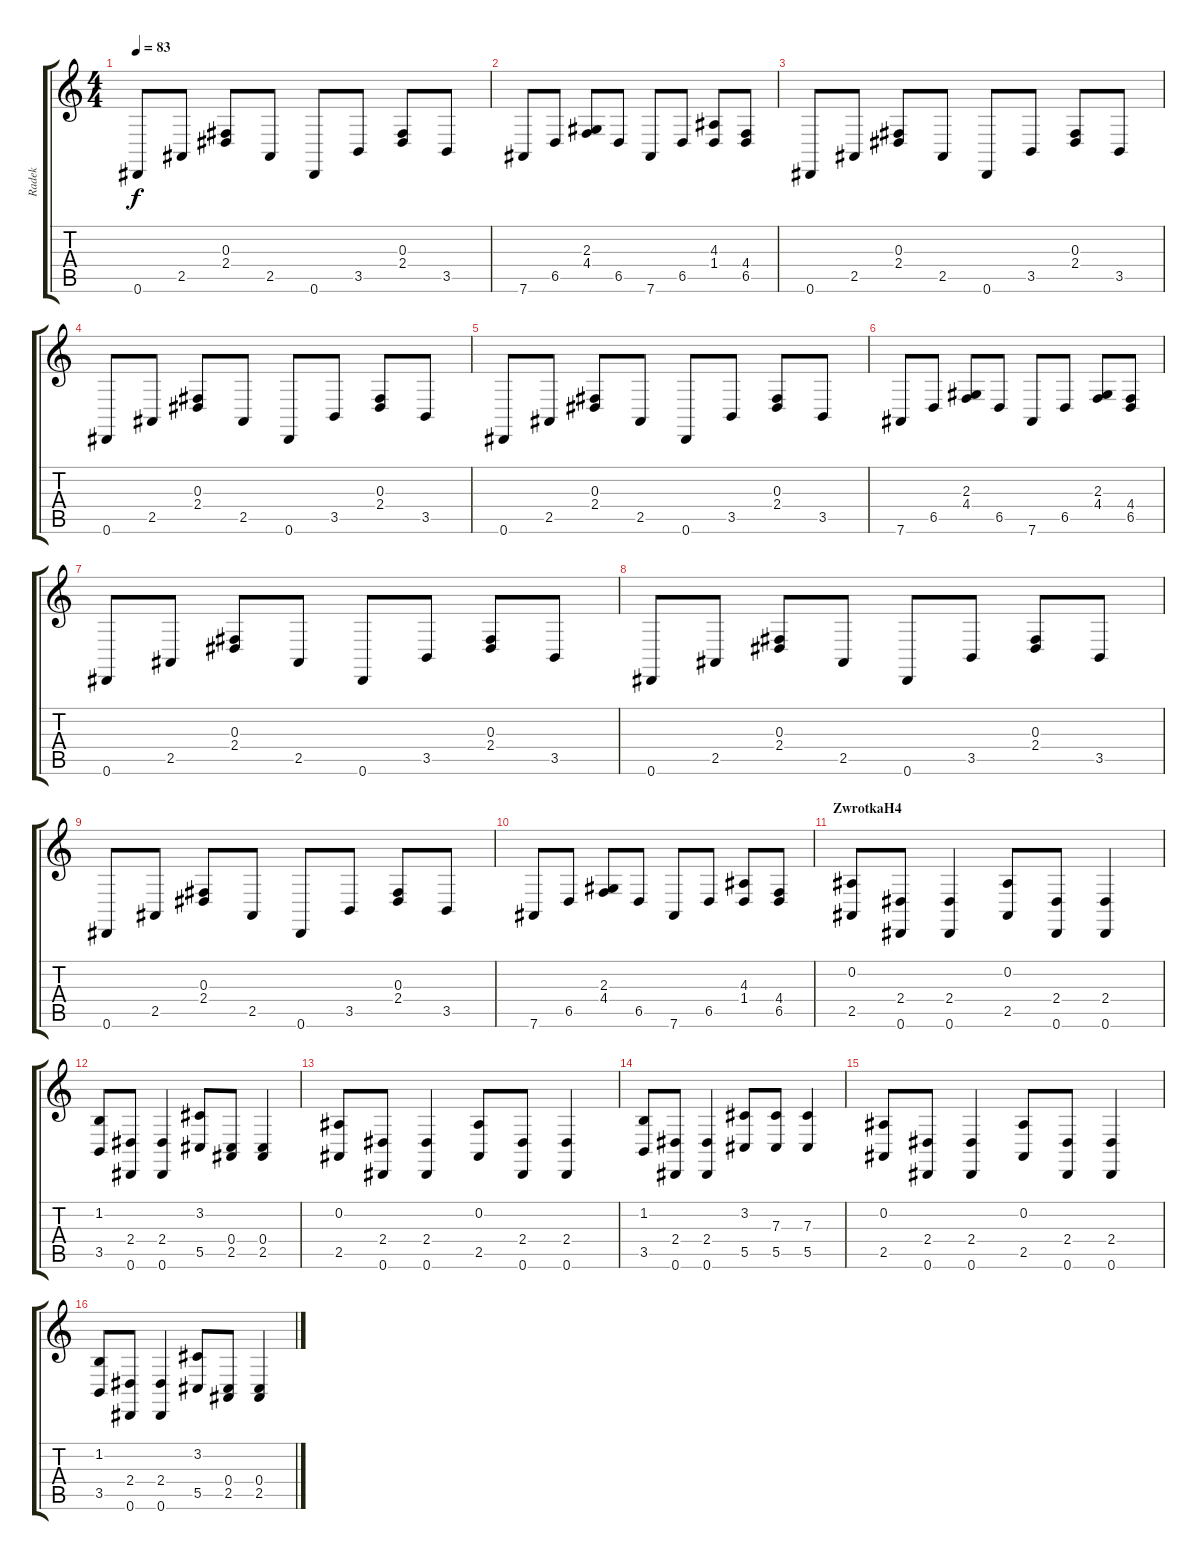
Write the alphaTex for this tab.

\track ("Radek" "Radek") {instrument churchorgan}
\staff {score tabs}
\tuning (Eb4 Bb3 Gb3 Db3 Ab2 Eb2) {hide}
\ts (4 4)
\tempo 83
\clef g2
\ks c
0.6.8{dy f} 2.5.8 (0.3 2.4).8 2.5.8 0.6.8 3.5.8 (0.3 2.4).8 3.5.8 |
7.6.8 6.5.8 (2.3 4.4).8 6.5.8 7.6.8 6.5.8 (4.3 1.4).8 (4.4 6.5).8 |
0.6.8 2.5.8 (0.3 2.4).8 2.5.8 0.6.8 3.5.8 (0.3 2.4).8 3.5.8 |
0.6.8 2.5.8 (0.3 2.4).8 2.5.8 0.6.8 3.5.8 (0.3 2.4).8 3.5.8 |
0.6.8 2.5.8 (0.3 2.4).8 2.5.8 0.6.8 3.5.8 (0.3 2.4).8 3.5.8 |
7.6.8 6.5.8 (2.3 4.4).8 6.5.8 7.6.8 6.5.8 (2.3 4.4).8 (4.4 6.5).8 |
0.6.8 2.5.8 (0.3 2.4).8 2.5.8 0.6.8 3.5.8 (0.3 2.4).8 3.5.8 |
0.6.8 2.5.8 (0.3 2.4).8 2.5.8 0.6.8 3.5.8 (0.3 2.4).8 3.5.8 |
0.6.8 2.5.8 (0.3 2.4).8 2.5.8 0.6.8 3.5.8 (0.3 2.4).8 3.5.8 |
7.6.8 6.5.8 (2.3 4.4).8 6.5.8 7.6.8 6.5.8 (4.3 1.4).8 (4.4 6.5).8 |
\section ("" "ZwrotkaH4")
(0.2 2.5).8{volume 13 instrument churchorgan} (2.4 0.6).8 (2.4 0.6).4 (0.2 2.5).8 (2.4 0.6).8 (2.4 0.6).4 |
(1.2 3.5).8 (2.4 0.6).8 (2.4 0.6).4 (3.2 5.5).8 (0.4 2.5).8 (0.4 2.5).4 |
(0.2 2.5).8 (2.4 0.6).8 (2.4 0.6).4 (0.2 2.5).8 (2.4 0.6).8 (2.4 0.6).4 |
(1.2 3.5).8 (2.4 0.6).8 (2.4 0.6).4 (3.2 5.5).8 (7.3 5.5).8 (7.3 5.5).4 |
(0.2 2.5).8 (2.4 0.6).8 (2.4 0.6).4 (0.2 2.5).8 (2.4 0.6).8 (2.4 0.6).4 |
(1.2 3.5).8 (2.4 0.6).8 (2.4 0.6).4 (3.2 5.5).8 (0.4 2.5).8 (0.4 2.5).4
